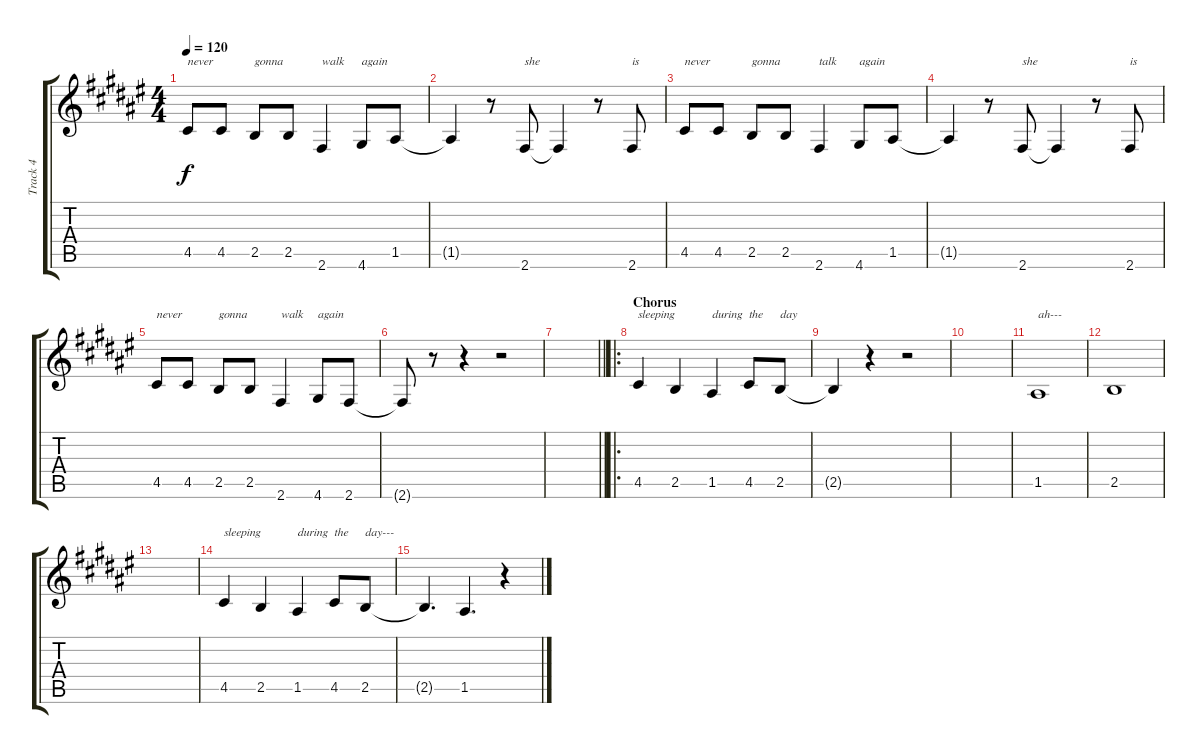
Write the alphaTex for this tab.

\track ("Track 4" "Track 4") {instrument acousticguitarsteel}
\staff {score tabs}
\tuning (E4 B3 G3 D3 A2 E2) {hide}
\ts (4 4)
\tempo 120
\clef g2
\ks f#
4.5.8{txt "never" dy f} 4.5.8 2.5.8{txt "gonna"} 2.5.8 2.6.4{txt "walk"} 4.6.8{txt "again"} 1.5.8 |
1.5{t}.4 r.8 2.6.8{txt "she"} 2.6{t}.4 r.8 2.6.8{txt "is"} |
4.5.8{txt "never"} 4.5.8 2.5.8{txt "gonna"} 2.5.8 2.6.4{txt "talk"} 4.6.8{txt "again"} 1.5.8 |
1.5{t}.4 r.8 2.6.8{txt "she"} 2.6{t}.4 r.8 2.6.8{txt "is"} |
4.5.8{txt "never"} 4.5.8 2.5.8{txt "gonna"} 2.5.8 2.6.4{txt "walk"} 4.6.8{txt "again"} 2.6.8 |
2.6{t}.8 r.8 r.4 r.2 |
\barLineRight lightlight
|
\ro
\section ("" "Chorus")
4.5.4{txt "sleeping"} 2.5.4 1.5.4{txt "during"} 4.5.8{txt "the"} 2.5.8{txt "day"} |
2.5{t}.4 r.4 r.2 |
|
1.5.1{txt "ah---"} |
2.5.1 |
|
4.5.4{txt "sleeping"} 2.5.4 1.5.4{txt "during"} 4.5.8{txt "the"} 2.5.8{txt "day---"} |
2.5{t}.4{d} 1.5.4{d} r.4
